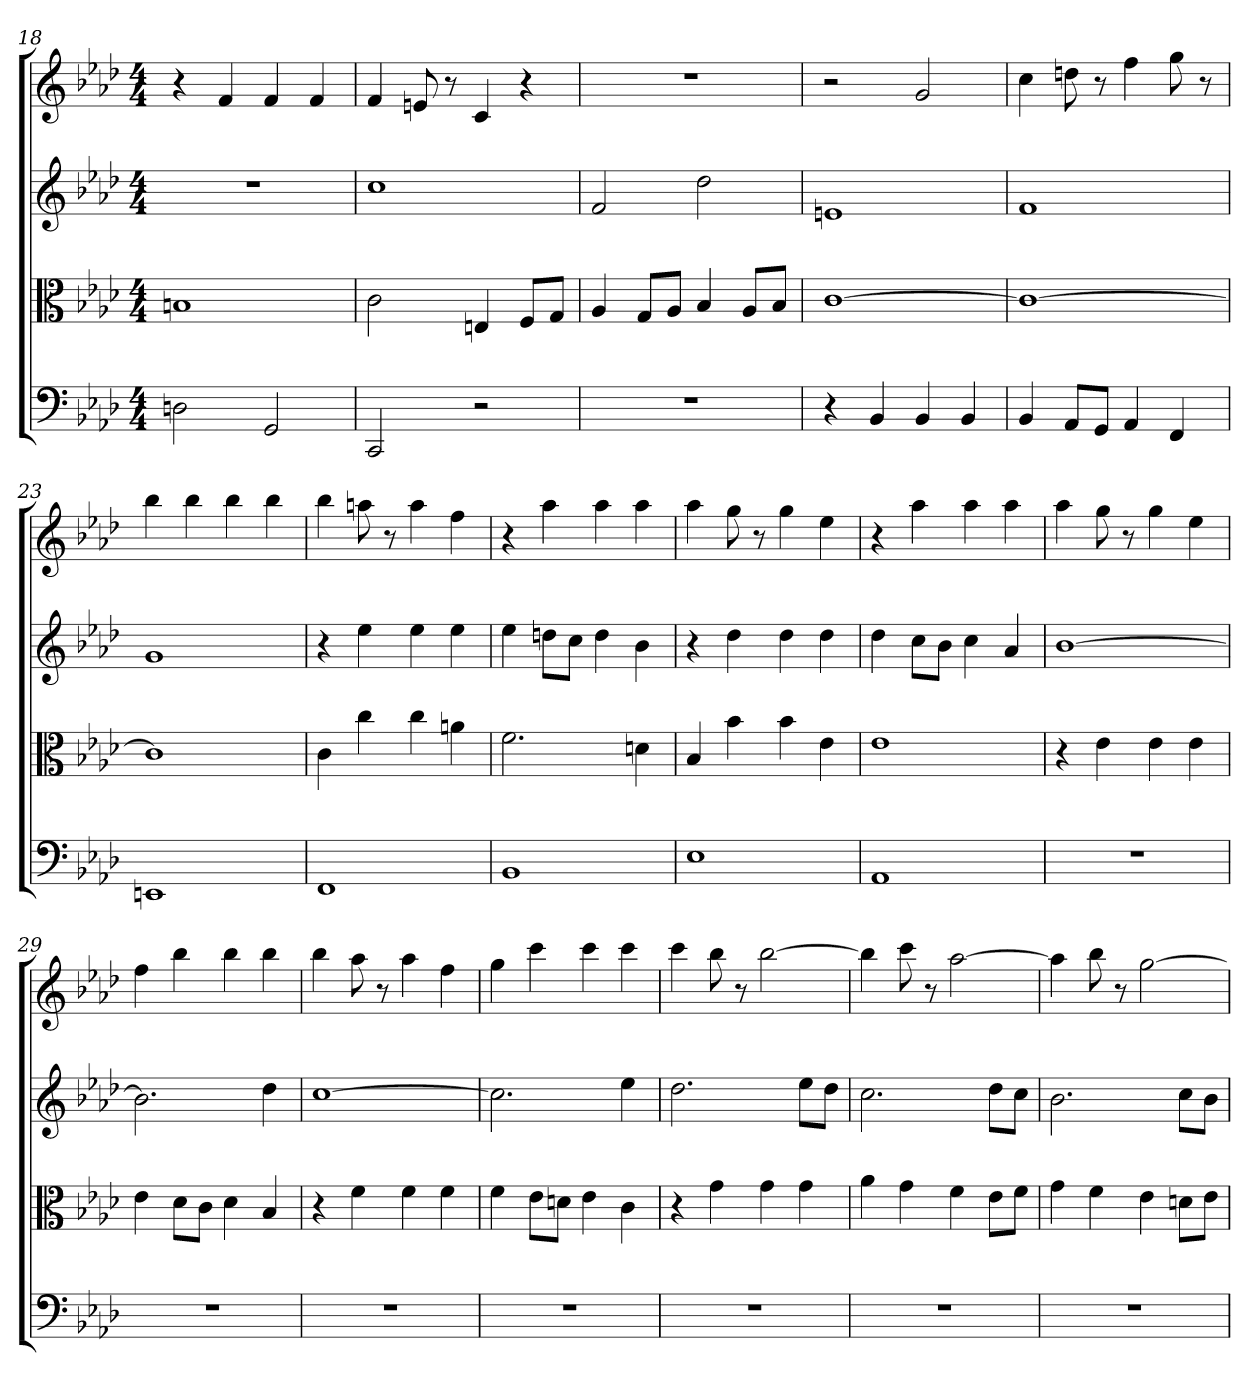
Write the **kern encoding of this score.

**kern	**kern	**kern	**kern
*part4	*part3	*part2	*part1
*staff4	*staff3	*staff2	*staff1
*clefF4	*clefC3	*clefG2	*clefG2
*k[b-e-a-d-]	*k[b-e-a-d-]	*k[b-e-a-d-]	*k[b-e-a-d-]
*f:	*f:	*f:	*f:
*M4/4	*M4/4	*M4/4	*M4/4
=18	=18	=18	=18
2Dn	1Bn	1r	4r
.	.	.	4f
2GG	.	.	4f
.	.	.	4f
=19	=19	=19	=19
2CC	2c	1cc	4f
.	.	.	8en
.	.	.	8r
2r	4En	.	4c
.	8F/L	.	4r
.	8G/J	.	.
=20	=20	=20	=20
1r	4A-	2f	1r
.	8G/L	.	.
.	8A-/J	.	.
.	4B-	2dd-	.
.	8A-/L	.	.
.	8B-/J	.	.
=21	=21	=21	=21
4r	[1c	1en	2r
4BB-	.	.	.
4BB-	.	.	2g
4BB-	.	.	.
=22	=22	=22	=22
4BB-	1c_	1f	4cc
8AA-/L	.	.	8ddn
8GG/J	.	.	8r
4AA-	.	.	4ff
4FF	.	.	8gg
.	.	.	8r
=23	=23	=23	=23
1EEn	1c]	1g	4bb-
.	.	.	4bb-
.	.	.	4bb-
.	.	.	4bb-
=24	=24	=24	=24
1FF	4c	4r	4bb-
.	4cc	4ee-	8aan
.	.	.	8r
.	4cc	4ee-	4aa
.	4an	4ee-	4ff
=25	=25	=25	=25
1BB-	2.f	4ee-	4r
.	.	8ddn\L	4aa-
.	.	8cc\J	.
.	.	4dd	4aa-
.	4dn	4b-	4aa-
=26	=26	=26	=26
1E-	4B-	4r	4aa-
.	4b-	4dd-	8gg
.	.	.	8r
.	4b-	4dd-	4gg
.	4e-	4dd-	4ee-
=27	=27	=27	=27
1AA-	1e-	4dd-	4r
.	.	8cc\L	4aa-
.	.	8b-\J	.
.	.	4cc	4aa-
.	.	4a-	4aa-
=28	=28	=28	=28
1r	4r	[1b-	4aa-
.	4e-	.	8gg
.	.	.	8r
.	4e-	.	4gg
.	4e-	.	4ee-
=29	=29	=29	=29
1r	4e-	2.b-]	4ff
.	8d-\L	.	4bb-
.	8c\J	.	.
.	4d-	.	4bb-
.	4B-	4dd-	4bb-
=30	=30	=30	=30
1r	4r	[1cc	4bb-
.	4f	.	8aa-
.	.	.	8r
.	4f	.	4aa-
.	4f	.	4ff
=31	=31	=31	=31
1r	4f	2.cc]	4gg
.	8e-\L	.	4ccc
.	8dn\J	.	.
.	4e-	.	4ccc
.	4c	4ee-	4ccc
=32	=32	=32	=32
1r	4r	2.dd-	4ccc
.	4g	.	8bb-
.	.	.	8r
.	4g	.	[2bb-
.	4g	8ee-\L	.
.	.	8dd-\J	.
=33	=33	=33	=33
1r	4a-	2.cc	4bb-]
.	4g	.	8ccc
.	.	.	8r
.	4f	.	[2aa-
.	8e-\L	8dd-\L	.
.	8f\J	8cc\J	.
=34	=34	=34	=34
1r	4g	2.b-	4aa-]
.	4f	.	8bb-
.	.	.	8r
.	4e-	.	[2gg
.	8dn\L	8cc\L	.
.	8e-\J	8b-\J	.
=	=	=	=
*-	*-	*-	*-
